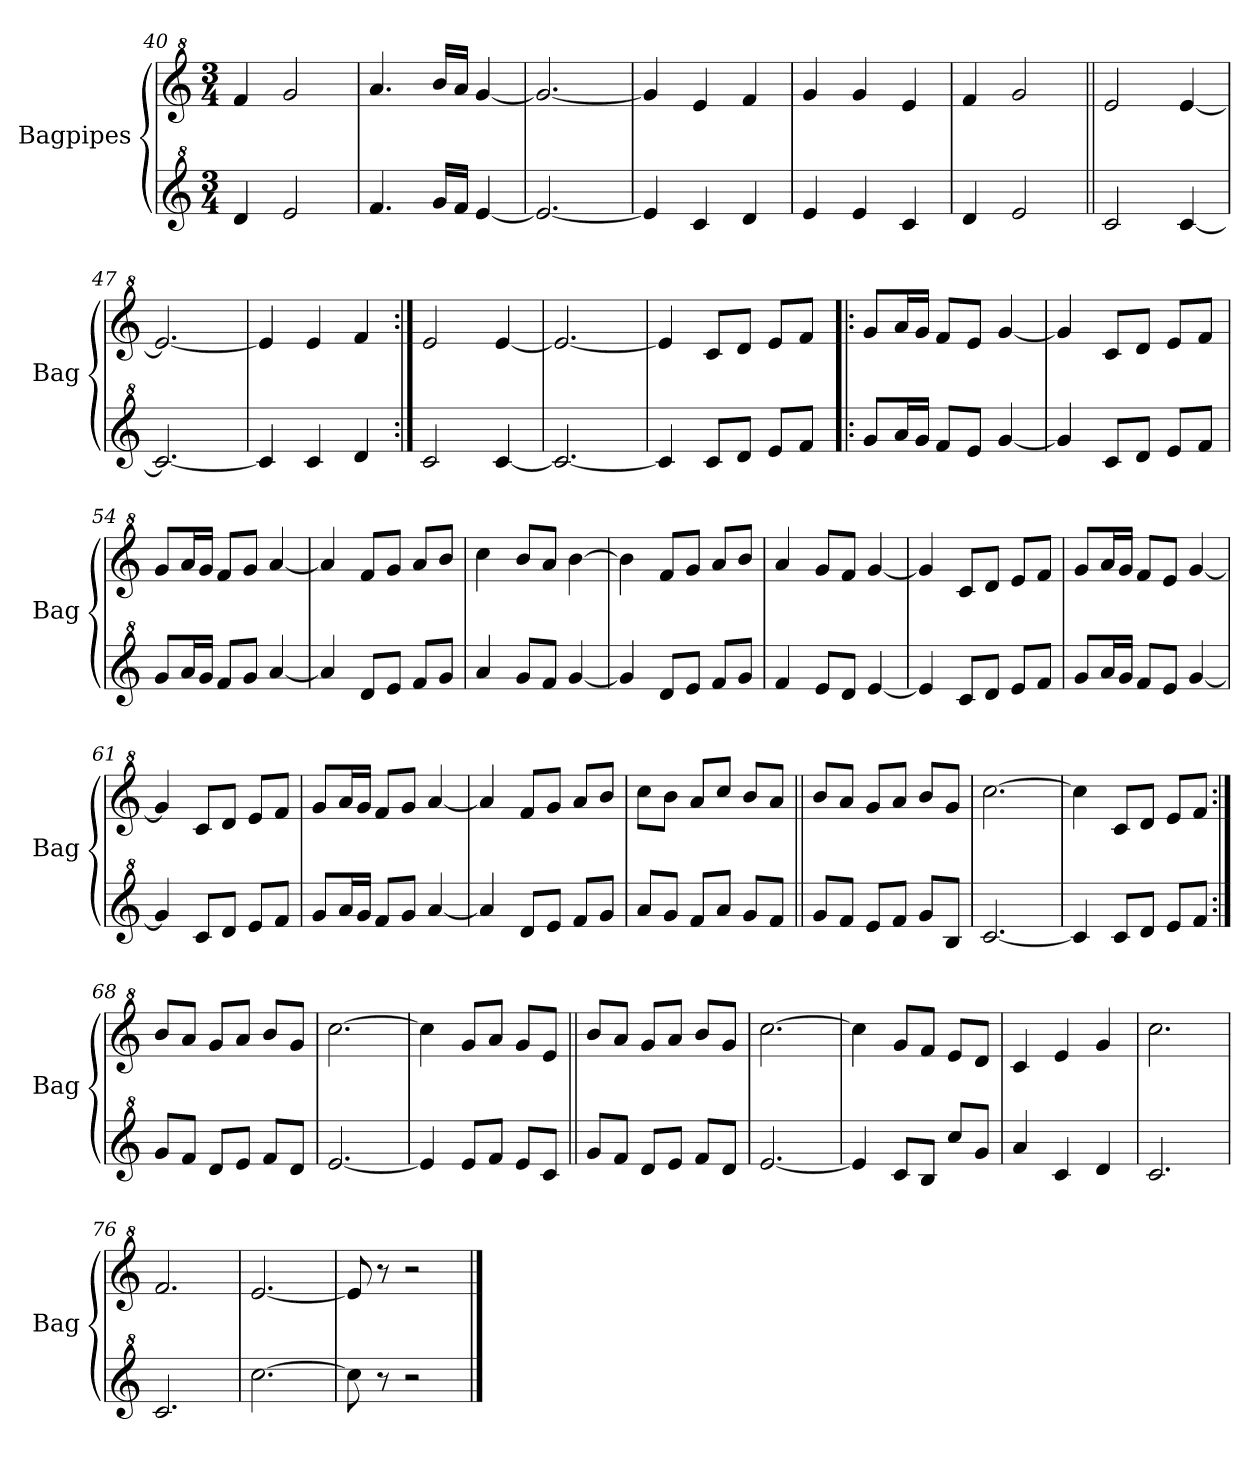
**kern	**kern
*part2	*part1
*staff2	*staff1
*I"Bagpipes	*I"Bagpipes
*I'Bag	*I'Bag
*clefG^2	*clefG^2
*k[]	*k[]
*C:	*C:
*M3/4	*M3/4
=40	=40
4dd/	4ff/
2ee/	2gg/
=41	=41
4.ff/	4.aa/
16gg/LL	16bb/LL
16ff/JJ	16aa/JJ
[4ee/	[4gg/
=42	=42
2.ee/_	2.gg/_
!!LO:LB:g=z
=43	=43
4ee/]	4gg/]
4cc/	4ee/
4dd/	4ff/
=44	=44
4ee/	4gg/
4ee/	4gg/
4cc/	4ee/
=45	=45
4dd/	4ff/
2ee/	2gg/
=46||	=46||
2cc/	2ee/
[4cc/	[4ee/
=47	=47
2.cc/_	2.ee/_
=48	=48
4cc/]	4ee/]
4cc/	4ee/
4dd/	4ff/
=49:|!	=49:|!
2cc/	2ee/
[4cc/	[4ee/
=50	=50
2.cc/_	2.ee/_
=51	=51
4cc/]	4ee/]
8cc/L	8cc/L
8dd/J	8dd/J
8ee/L	8ee/L
8ff/J	8ff/J
=52!|:	=52!|:
8gg/L	8gg/L
16aa/L	16aa/L
16gg/JJ	16gg/JJ
8ff/L	8ff/L
8ee/J	8ee/J
[4gg/	[4gg/
=53	=53
4gg/]	4gg/]
8cc/L	8cc/L
8dd/J	8dd/J
8ee/L	8ee/L
8ff/J	8ff/J
!!LO:LB:g=z
=54	=54
8gg/L	8gg/L
16aa/L	16aa/L
16gg/JJ	16gg/JJ
8ff/L	8ff/L
8gg/J	8gg/J
[4aa/	[4aa/
=55	=55
4aa/]	4aa/]
8dd/L	8ff/L
8ee/J	8gg/J
8ff/L	8aa/L
8gg/J	8bb/J
=56	=56
4aa/	4ccc\
8gg/L	8bb/L
8ff/J	8aa/J
[4gg/	[4bb\
=57	=57
4gg/]	4bb\]
8dd/L	8ff/L
8ee/J	8gg/J
8ff/L	8aa/L
8gg/J	8bb/J
=58	=58
4ff/	4aa/
8ee/L	8gg/L
8dd/J	8ff/J
[4ee/	[4gg/
=59	=59
4ee/]	4gg/]
8cc/L	8cc/L
8dd/J	8dd/J
8ee/L	8ee/L
8ff/J	8ff/J
=60	=60
8gg/L	8gg/L
16aa/L	16aa/L
16gg/JJ	16gg/JJ
8ff/L	8ff/L
8ee/J	8ee/J
[4gg/	[4gg/
=61	=61
4gg/]	4gg/]
8cc/L	8cc/L
8dd/J	8dd/J
8ee/L	8ee/L
8ff/J	8ff/J
!!LO:PB:g=z
=62	=62
8gg/L	8gg/L
16aa/L	16aa/L
16gg/JJ	16gg/JJ
8ff/L	8ff/L
8gg/J	8gg/J
[4aa/	[4aa/
=63	=63
4aa/]	4aa/]
8dd/L	8ff/L
8ee/J	8gg/J
8ff/L	8aa/L
8gg/J	8bb/J
=64	=64
8aa/L	8ccc\L
8gg/J	8bb\J
8ff/L	8aa/L
8aa/J	8ccc/J
8gg/L	8bb/L
8ff/J	8aa/J
=65||	=65||
8gg/L	8bb/L
8ff/J	8aa/J
8ee/L	8gg/L
8ff/J	8aa/J
8gg/L	8bb/L
8b/J	8gg/J
=66	=66
[2.cc/	[2.ccc\
=67	=67
4cc/]	4ccc\]
8cc/L	8cc/L
8dd/J	8dd/J
8ee/L	8ee/L
8ff/J	8ff/J
=68:|!	=68:|!
8gg/L	8bb/L
8ff/J	8aa/J
8dd/L	8gg/L
8ee/J	8aa/J
8ff/L	8bb/L
8dd/J	8gg/J
=69	=69
[2.ee/	[2.ccc\
=70	=70
4ee/]	4ccc\]
8ee/L	8gg/L
8ff/J	8aa/J
8ee/L	8gg/L
8cc/J	8ee/J
!!LO:LB:g=z
=71||	=71||
8gg/L	8bb/L
8ff/J	8aa/J
8dd/L	8gg/L
8ee/J	8aa/J
8ff/L	8bb/L
8dd/J	8gg/J
=72	=72
[2.ee/	[2.ccc\
=73	=73
4ee/]	4ccc\]
8cc/L	8gg/L
8b/J	8ff/J
8ccc/L	8ee/L
8gg/J	8dd/J
=74	=74
4aa/	4cc/
4cc/	4ee/
4dd/	4gg/
=75	=75
2.cc/	2.ccc\
=76	=76
2.cc/	2.ff/
=77	=77
[2.ccc\	[2.ee/
=78	=78
8ccc\]	8ee/]
8r	8r
2r	2r
==	==
*-	*-
